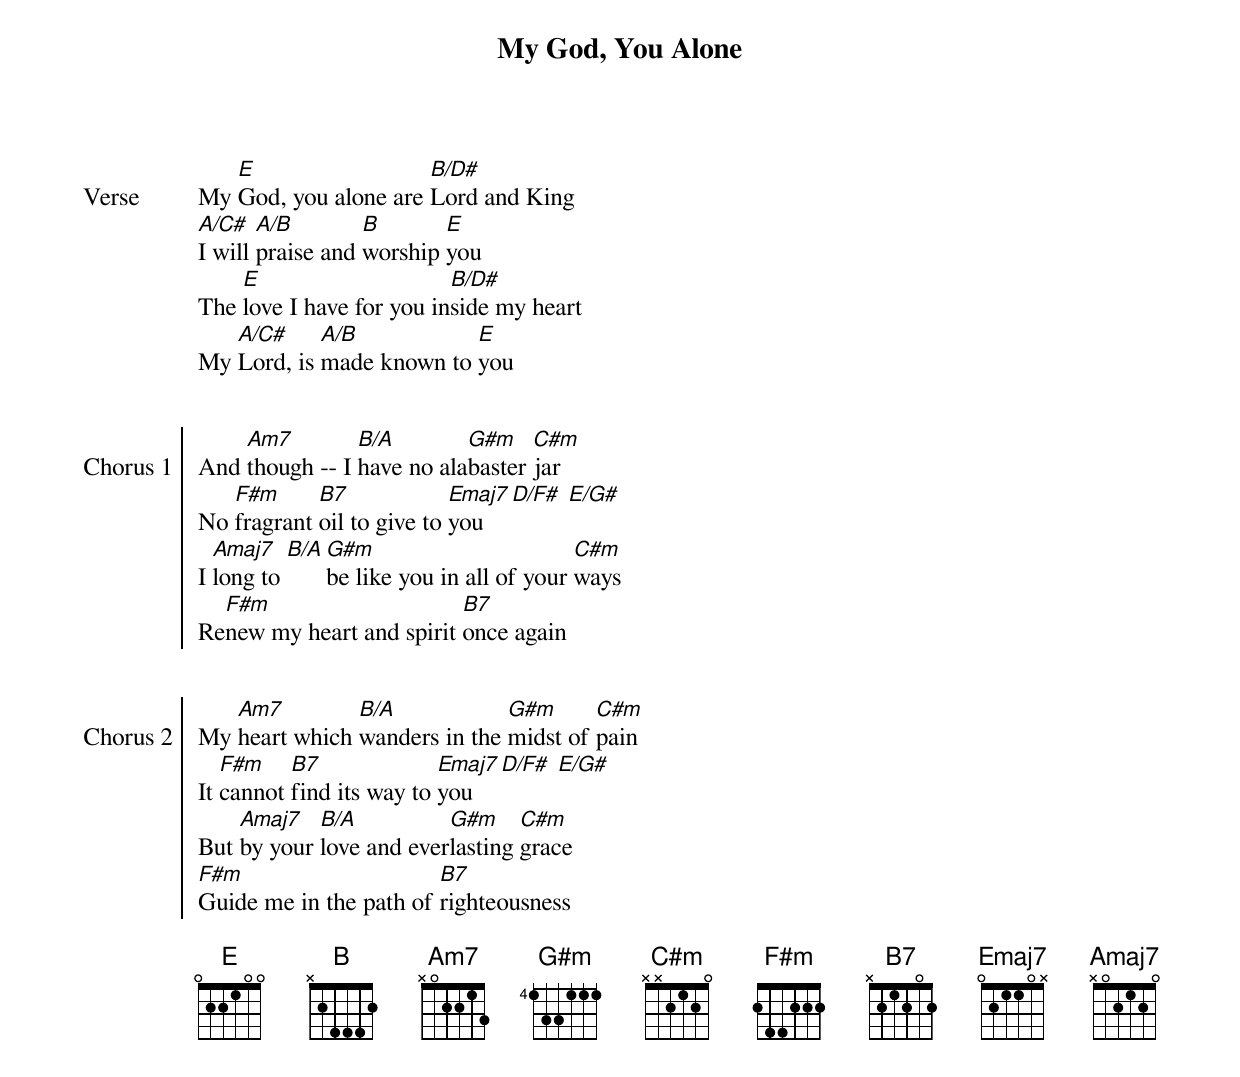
{title: My God, You Alone}
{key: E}
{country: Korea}
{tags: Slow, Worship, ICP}

{start_of_verse: Verse}
My [E]God, you alone are [B/D#]Lord and King
[A/C#]I will [A/B]praise and [B]worship [E]you
The [E]love I have for you in[B/D#]side my heart
My [A/C#]Lord, is [A/B]made known to [E]you

{end_of_verse}

{start_of_chorus: Chorus 1}
And [Am7]though -- I [B/A]have no ala[G#m]baster [C#m]jar
No [F#m]fragrant [B7]oil to give to [Emaj7]you  [D/F#] [E/G#]
I [Amaj7]long to [B/A][G#m]be like you in all of your [C#m]ways
Re[F#m]new my heart and spirit [B7]once again

{end_of_chorus}

{start_of_chorus: Chorus 2}
My [Am7]heart which [B/A]wanders in the [G#m]midst of [C#m]pain
It [F#m]cannot [B7]find its way to [Emaj7]you [D/F#] [E/G#]
But [Amaj7]by your [B/A]love and ever[G#m]lasting [C#m]grace
[F#m]Guide me in the path of [B7]righteousness

{end_of_chorus}
